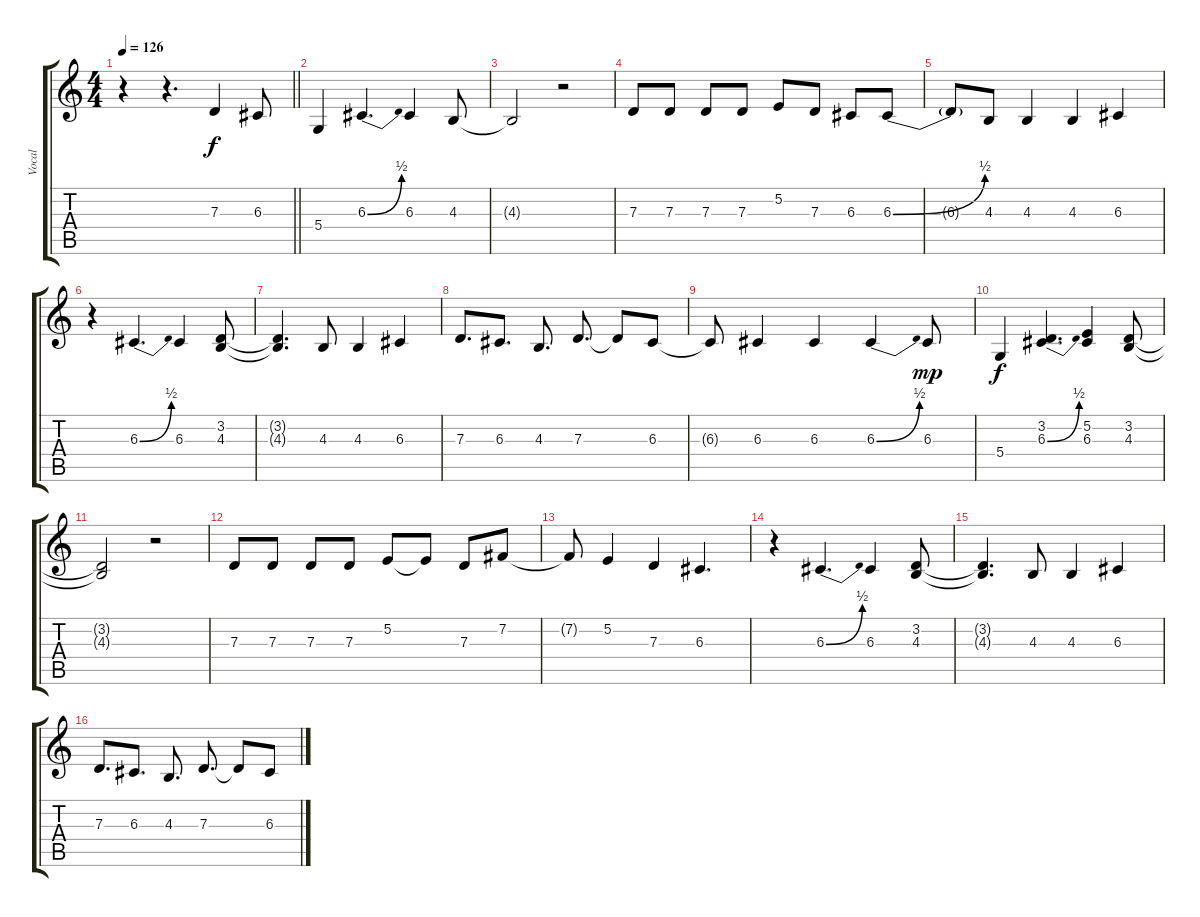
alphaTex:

\track ("Vocal" "Vocal") {instrument clarinet}
\staff {score tabs}
\tuning (E4 B3 G3 D3 A2 E2) {hide}
\ts (4 4)
\tempo 126
\clef g2
\barLineRight lightlight
\ks c
r.4{dy f} r.4{d} 7.3.4 6.3.8 |
5.4.4 6.3{be (bend 0 0 60 2)}.4{d} 6.3.4 4.3.8 |
4.3{t}.2 r.2 |
7.3.8 7.3.8 7.3.8 7.3.8 5.2.8 7.3.8 6.3.8 6.3{be (bend 0 0 60 2)}.8 |
6.3{t}.8 4.3.8 4.3.4 4.3.4 6.3.4 |
r.4 6.3{be (bend 0 0 60 2)}.4{d} 6.3.4 (3.2 4.3).8 |
(3.2{t} 4.3{t}).4{d} 4.3.8 4.3.4 6.3.4 |
7.3.8{d} 6.3.8{d} 4.3.8{d} 7.3.8{d} 7.3{t}.8 6.3.8 |
6.3{t}.8 6.3.4 6.3.4 6.3{be (bend 0 0 60 2)}.4 6.3.8{dy mp} |
5.4.4{dy f} (3.2 6.3{be (bend 0 0 60 2)}).4{d} (5.2 6.3).4 (3.2 4.3).8 |
(3.2{t} 4.3{t}).2 r.2 |
7.3.8 7.3.8 7.3.8 7.3.8 5.2.8 5.2{t}.8 7.3.8 7.2.8 |
7.2{t}.8 5.2.4 7.3.4 6.3.4{d} |
r.4 6.3{be (bend 0 0 60 2)}.4{d} 6.3.4 (3.2 4.3).8 |
(3.2{t} 4.3{t}).4{d} 4.3.8 4.3.4 6.3.4 |
7.3.8{d} 6.3.8{d} 4.3.8{d} 7.3.8{d} 7.3{t}.8 6.3.8
